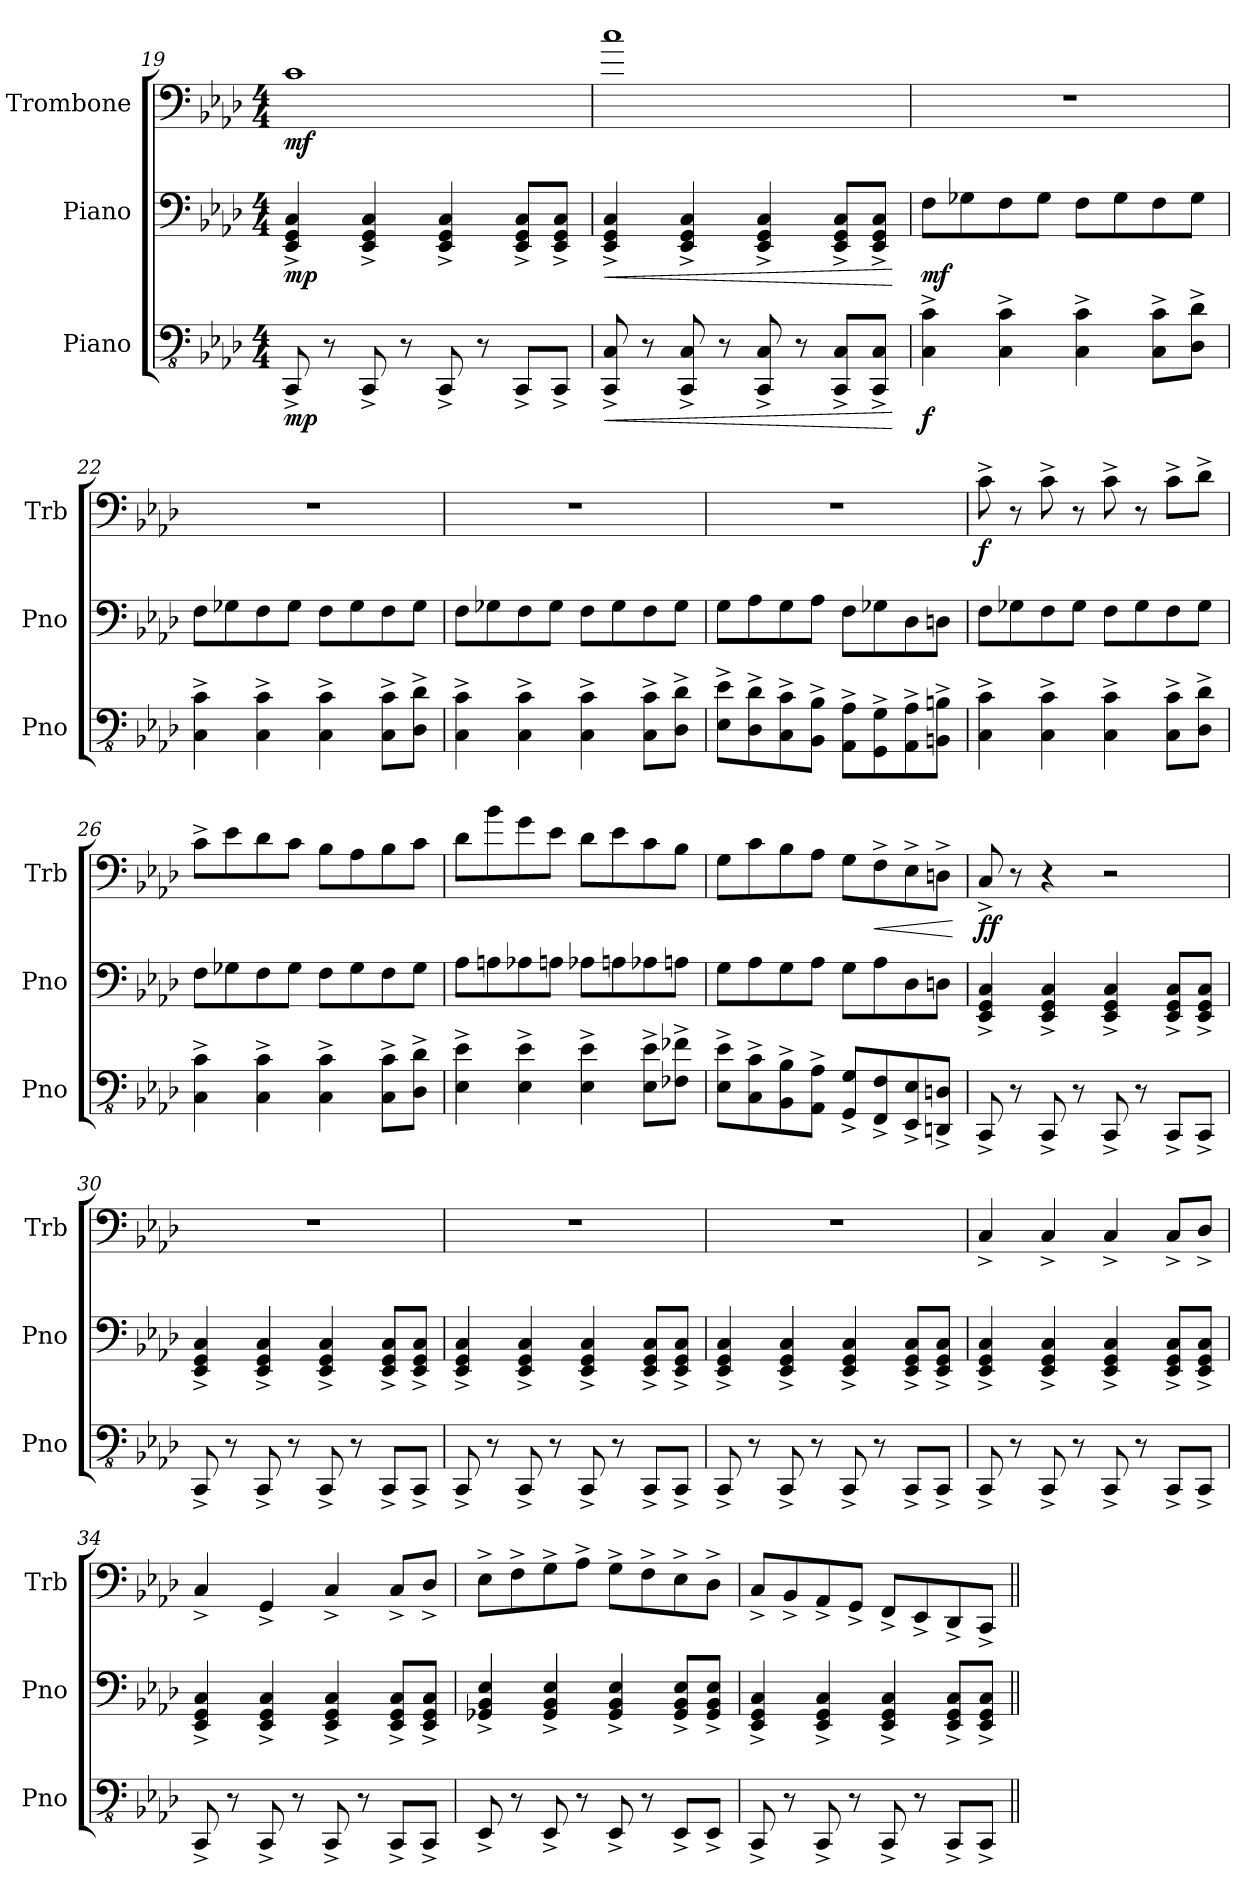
**kern	**dynam	**kern	**dynam	**kern	**dynam
*part3	*part3	*part2	*part2	*part1	*part1
*staff3	*staff3	*staff2	*staff2	*staff1	*staff1
*I"Piano	*	*I"Piano	*	*I"Trombone	*
*I'Pno	*	*I'Pno	*	*I'Trb	*
*clefFv4	*	*clefF4	*	*clefF4	*
*k[b-e-a-d-]	*	*k[b-e-a-d-]	*	*k[b-e-a-d-]	*
*M4/4	*	*M4/4	*	*M4/4	*
=19	=19	=19	=19	=19	=19
!	!LO:DY:b	!	!LO:DY:b	!	!LO:DY:b
8CCC^/	mp	4EE-/^ 4GG/^ 4C/^	mp	1c	mf
8r	.	.	.	.	.
8CCC^/	.	4EE-/^ 4GG/^ 4C/^	.	.	.
8r	.	.	.	.	.
8CCC^/	.	4EE-/^ 4GG/^ 4C/^	.	.	.
8r	.	.	.	.	.
8CCC^/L	.	8EE-/^ 8GG/^ 8C/^L	.	.	.
8CCC^/J	.	8EE-/^ 8GG/^ 8C/^J	.	.	.
=20	=20	=20	=20	=20	=20
!	!LO:HP:b	!	!LO:HP:b	!	!
8CCC/^ 8CC/^	<	4EE-/^ 4GG/^ 4C/^	<	1cc	.
8r	.	.	.	.	.
8CCC/^ 8CC/^	.	4EE-/^ 4GG/^ 4C/^	.	.	.
8r	.	.	.	.	.
8CCC/^ 8CC/^	.	4EE-/^ 4GG/^ 4C/^	.	.	.
8r	.	.	.	.	.
8CCC/^ 8CC/^L	.	8EE-/^ 8GG/^ 8C/^L	.	.	.
8CCC/^ 8CC/^J	.	8EE-/^ 8GG/^ 8C/^J	.	.	.
.	[	.	[	.	.
=21	=21	=21	=21	=21	=21
!	!LO:DY:b	!	!LO:DY:b	!	!
4CC\^ 4C\^	f	8F\L	mf	1r	.
.	.	8G-X\	.	.	.
4CC\^ 4C\^	.	8F\	.	.	.
.	.	8G-\J	.	.	.
4CC\^ 4C\^	.	8F\L	.	.	.
.	.	8G-\	.	.	.
8CC\^ 8C\^L	.	8F\	.	.	.
8DD-\^ 8D-\^J	.	8G-\J	.	.	.
!!LO:LB:g=z
=22	=22	=22	=22	=22	=22
4CC\^ 4C\^	.	8F\L	.	1r	.
.	.	8G-X\	.	.	.
4CC\^ 4C\^	.	8F\	.	.	.
.	.	8G-\J	.	.	.
4CC\^ 4C\^	.	8F\L	.	.	.
.	.	8G-\	.	.	.
8CC\^ 8C\^L	.	8F\	.	.	.
8DD-\^ 8D-\^J	.	8G-\J	.	.	.
=23	=23	=23	=23	=23	=23
4CC\^ 4C\^	.	8F\L	.	1r	.
.	.	8G-X\	.	.	.
4CC\^ 4C\^	.	8F\	.	.	.
.	.	8G-\J	.	.	.
4CC\^ 4C\^	.	8F\L	.	.	.
.	.	8G-\	.	.	.
8CC\^ 8C\^L	.	8F\	.	.	.
8DD-\^ 8D-\^J	.	8G-\J	.	.	.
=24	=24	=24	=24	=24	=24
8EE-\^ 8E-\^L	.	8G\L	.	1r	.
8DD-\^ 8D-\^	.	8A-\	.	.	.
8CC\^ 8C\^	.	8G\	.	.	.
8BBB-\^ 8BB-\^J	.	8A-\J	.	.	.
8AAA-\^ 8AA-\^L	.	8F\L	.	.	.
8GGG\^ 8GG\^	.	8G-X\	.	.	.
8AAA-\^ 8AA-\^	.	8D-\	.	.	.
8BBBn\^ 8BBn\^J	.	8Dn\J	.	.	.
=25	=25	=25	=25	=25	=25
!	!	!	!	!	!LO:DY:b
4CC\^ 4C\^	.	8F\L	.	8c^\	f
.	.	8G-X\	.	8r	.
4CC\^ 4C\^	.	8F\	.	8c^\	.
.	.	8G-\J	.	8r	.
4CC\^ 4C\^	.	8F\L	.	8c^\	.
.	.	8G-\	.	8r	.
8CC\^ 8C\^L	.	8F\	.	8c^\L	.
8DD-\^ 8D-\^J	.	8G-\J	.	8d-^\J	.
!!LO:LB:g=z
=26	=26	=26	=26	=26	=26
4CC\^ 4C\^	.	8F\L	.	8c^\L	.
.	.	8G-X\	.	8e-\	.
4CC\^ 4C\^	.	8F\	.	8d-\	.
.	.	8G-\J	.	8c\J	.
4CC\^ 4C\^	.	8F\L	.	8B-\L	.
.	.	8G-\	.	8A-\	.
8CC\^ 8C\^L	.	8F\	.	8B-\	.
8DD-\^ 8D-\^J	.	8G-\J	.	8c\J	.
=27	=27	=27	=27	=27	=27
4EE-\^ 4E-\^	.	8A-\L	.	8d-\L	.
.	.	8An\	.	8b-\	.
4EE-\^ 4E-\^	.	8A-X\	.	8g\	.
.	.	8An\J	.	8e-\J	.
4EE-\^ 4E-\^	.	8A-X\L	.	8d-\L	.
.	.	8An\	.	8e-\	.
8EE-\^ 8E-\^L	.	8A-X\	.	8c\	.
8FF-X\^ 8F-X\^J	.	8An\J	.	8B-\J	.
=28	=28	=28	=28	=28	=28
8EE-\^ 8E-\^L	.	8G\L	.	8G\L	.
8CC\^ 8C\^	.	8A-\	.	8c\	.
8BBB-\^ 8BB-\^	.	8G\	.	8B-\	.
8AAA-\^ 8AA-\^J	.	8A-\J	.	8A-\J	.
8GGG/^ 8GG/^L	.	8G\L	.	8G\L	.
!	!	!	!	!	!LO:HP:b
8FFF/^ 8FF/^	.	8A-\	.	8F^\	<
8EEE-/^ 8EE-/^	.	8D-\	.	8E-^\	.
8DDDn/^ 8DDn/^J	.	8Dn\J	.	8Dn^\J	.
.	.	.	.	.	[
=29	=29	=29	=29	=29	=29
!	!	!	!	!	!LO:DY:b
8CCC^/	.	4EE-/^ 4GG/^ 4C/^	.	8C^/	ff
8r	.	.	.	8r	.
8CCC^/	.	4EE-/^ 4GG/^ 4C/^	.	4r	.
8r	.	.	.	.	.
8CCC^/	.	4EE-/^ 4GG/^ 4C/^	.	2r	.
8r	.	.	.	.	.
8CCC^/L	.	8EE-/^ 8GG/^ 8C/^L	.	.	.
8CCC^/J	.	8EE-/^ 8GG/^ 8C/^J	.	.	.
!!LO:PB:g=z
=30	=30	=30	=30	=30	=30
8CCC^/	.	4EE-/^ 4GG/^ 4C/^	.	1r	.
8r	.	.	.	.	.
8CCC^/	.	4EE-/^ 4GG/^ 4C/^	.	.	.
8r	.	.	.	.	.
8CCC^/	.	4EE-/^ 4GG/^ 4C/^	.	.	.
8r	.	.	.	.	.
8CCC^/L	.	8EE-/^ 8GG/^ 8C/^L	.	.	.
8CCC^/J	.	8EE-/^ 8GG/^ 8C/^J	.	.	.
=31	=31	=31	=31	=31	=31
8CCC^/	.	4EE-/^ 4GG/^ 4C/^	.	1r	.
8r	.	.	.	.	.
8CCC^/	.	4EE-/^ 4GG/^ 4C/^	.	.	.
8r	.	.	.	.	.
8CCC^/	.	4EE-/^ 4GG/^ 4C/^	.	.	.
8r	.	.	.	.	.
8CCC^/L	.	8EE-/^ 8GG/^ 8C/^L	.	.	.
8CCC^/J	.	8EE-/^ 8GG/^ 8C/^J	.	.	.
=32	=32	=32	=32	=32	=32
8CCC^/	.	4EE-/^ 4GG/^ 4C/^	.	1r	.
8r	.	.	.	.	.
8CCC^/	.	4EE-/^ 4GG/^ 4C/^	.	.	.
8r	.	.	.	.	.
8CCC^/	.	4EE-/^ 4GG/^ 4C/^	.	.	.
8r	.	.	.	.	.
8CCC^/L	.	8EE-/^ 8GG/^ 8C/^L	.	.	.
8CCC^/J	.	8EE-/^ 8GG/^ 8C/^J	.	.	.
=33	=33	=33	=33	=33	=33
8CCC^/	.	4EE-/^ 4GG/^ 4C/^	.	4C^/	.
8r	.	.	.	.	.
8CCC^/	.	4EE-/^ 4GG/^ 4C/^	.	4C^/	.
8r	.	.	.	.	.
8CCC^/	.	4EE-/^ 4GG/^ 4C/^	.	4C^/	.
8r	.	.	.	.	.
8CCC^/L	.	8EE-/^ 8GG/^ 8C/^L	.	8C^/L	.
8CCC^/J	.	8EE-/^ 8GG/^ 8C/^J	.	8D-^/J	.
!!LO:LB:g=z
=34	=34	=34	=34	=34	=34
8CCC^/	.	4EE-/^ 4GG/^ 4C/^	.	4C^/	.
8r	.	.	.	.	.
8CCC^/	.	4EE-/^ 4GG/^ 4C/^	.	4GG^/	.
8r	.	.	.	.	.
8CCC^/	.	4EE-/^ 4GG/^ 4C/^	.	4C^/	.
8r	.	.	.	.	.
8CCC^/L	.	8EE-/^ 8GG/^ 8C/^L	.	8C^/L	.
8CCC^/J	.	8EE-/^ 8GG/^ 8C/^J	.	8D-^/J	.
=35	=35	=35	=35	=35	=35
8EEE-^/	.	4GG-X/^ 4BB-/^ 4E-/^	.	8E-^\L	.
8r	.	.	.	8F^\	.
8EEE-^/	.	4GG-/^ 4BB-/^ 4E-/^	.	8G^\	.
8r	.	.	.	8A-^\J	.
8EEE-^/	.	4GG-/^ 4BB-/^ 4E-/^	.	8G^\L	.
8r	.	.	.	8F^\	.
8EEE-^/L	.	8GG-/^ 8BB-/^ 8E-/^L	.	8E-^\	.
8EEE-^/J	.	8GG-/^ 8BB-/^ 8E-/^J	.	8D-^\J	.
=36	=36	=36	=36	=36	=36
8CCC^/	.	4EE-/^ 4GG/^ 4C/^	.	8C^/L	.
8r	.	.	.	8BB-^/	.
8CCC^/	.	4EE-/^ 4GG/^ 4C/^	.	8AA-^/	.
8r	.	.	.	8GG^/J	.
8CCC^/	.	4EE-/^ 4GG/^ 4C/^	.	8FF^/L	.
8r	.	.	.	8EE-^/	.
8CCC^/L	.	8EE-/^ 8GG/^ 8C/^L	.	8DD-^/	.
8CCC^/J	.	8EE-/^ 8GG/^ 8C/^J	.	8CC^/J	.
=||	=||	=||	=||	=||	=||
*-	*-	*-	*-	*-	*-
